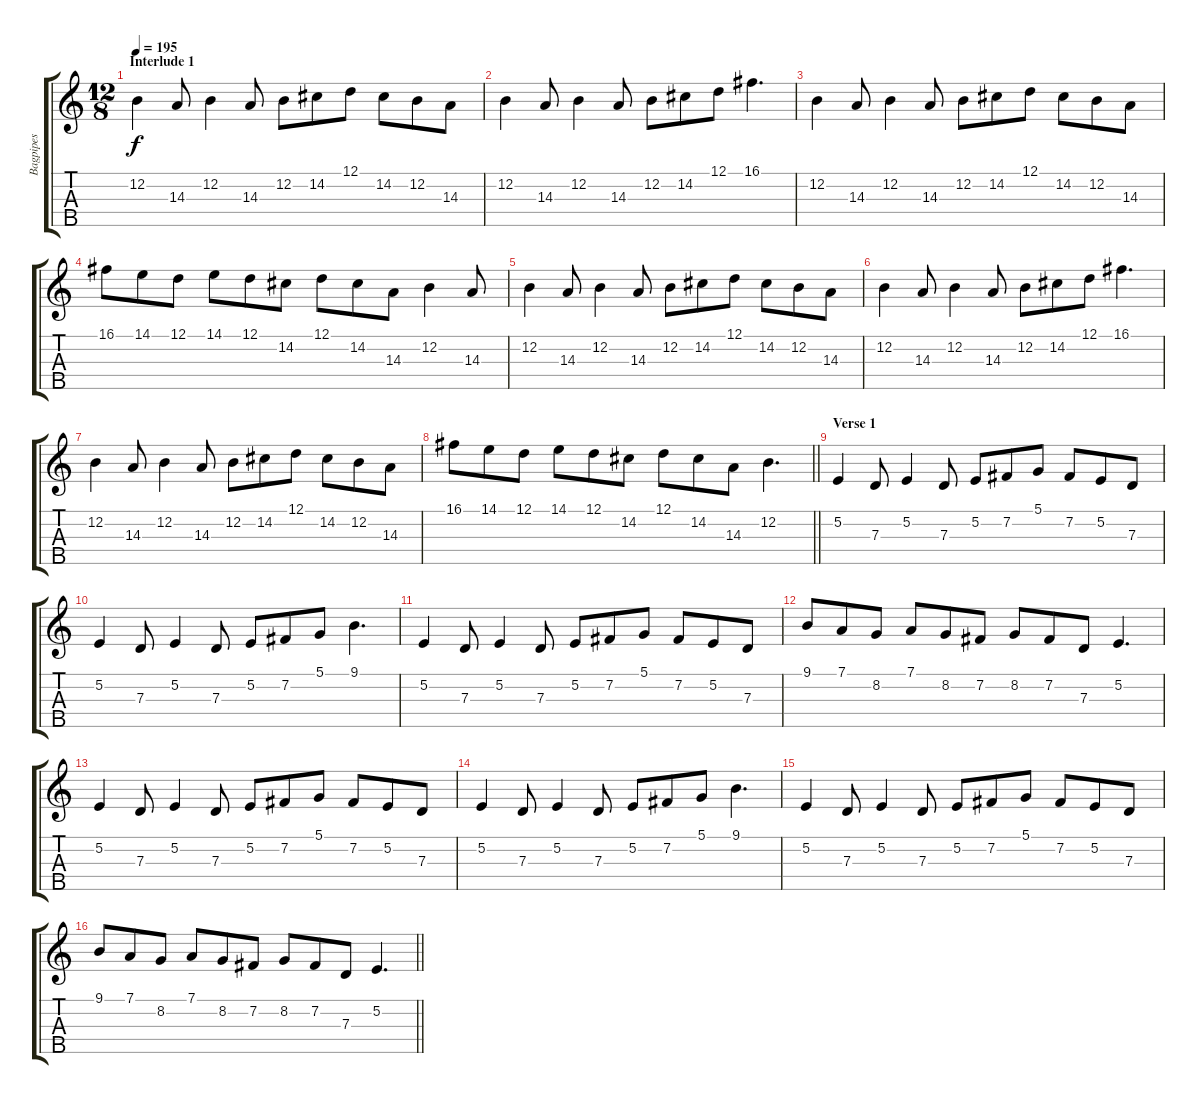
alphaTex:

\track ("Bagpipes" "Bagpipes") {instrument bagpipe}
\staff {score tabs}
\tuning (D4 B3 G3 C3 G4) {hide}
\ts (12 8)
\section ("" "Interlude 1")
\tempo 195
\clef g2
\ks c
12.2.4{dy f} 14.3.8 12.2.4 14.3.8 12.2.8 14.2.8 12.1.8 14.2.8 12.2.8 14.3.8 |
12.2.4 14.3.8 12.2.4 14.3.8 12.2.8 14.2.8 12.1.8 16.1.4{d} |
12.2.4 14.3.8 12.2.4 14.3.8 12.2.8 14.2.8 12.1.8 14.2.8 12.2.8 14.3.8 |
16.1.8 14.1.8 12.1.8 14.1.8 12.1.8 14.2.8 12.1.8 14.2.8 14.3.8 12.2.4 14.3.8 |
12.2.4 14.3.8 12.2.4 14.3.8 12.2.8 14.2.8 12.1.8 14.2.8 12.2.8 14.3.8 |
12.2.4 14.3.8 12.2.4 14.3.8 12.2.8 14.2.8 12.1.8 16.1.4{d} |
12.2.4 14.3.8 12.2.4 14.3.8 12.2.8 14.2.8 12.1.8 14.2.8 12.2.8 14.3.8 |
\barLineRight lightlight
16.1.8 14.1.8 12.1.8 14.1.8 12.1.8 14.2.8 12.1.8 14.2.8 14.3.8 12.2.4{d} |
\section ("" "Verse 1")
5.2.4 7.3.8 5.2.4 7.3.8 5.2.8 7.2.8 5.1.8 7.2.8 5.2.8 7.3.8 |
5.2.4 7.3.8 5.2.4 7.3.8 5.2.8 7.2.8 5.1.8 9.1.4{d} |
5.2.4 7.3.8 5.2.4 7.3.8 5.2.8 7.2.8 5.1.8 7.2.8 5.2.8 7.3.8 |
9.1.8 7.1.8 8.2.8 7.1.8 8.2.8 7.2.8 8.2.8 7.2.8 7.3.8 5.2.4{d} |
5.2.4 7.3.8 5.2.4 7.3.8 5.2.8 7.2.8 5.1.8 7.2.8 5.2.8 7.3.8 |
5.2.4 7.3.8 5.2.4 7.3.8 5.2.8 7.2.8 5.1.8 9.1.4{d} |
5.2.4 7.3.8 5.2.4 7.3.8 5.2.8 7.2.8 5.1.8 7.2.8 5.2.8 7.3.8 |
\barLineRight lightlight
9.1.8 7.1.8 8.2.8 7.1.8 8.2.8 7.2.8 8.2.8 7.2.8 7.3.8 5.2.4{d}
